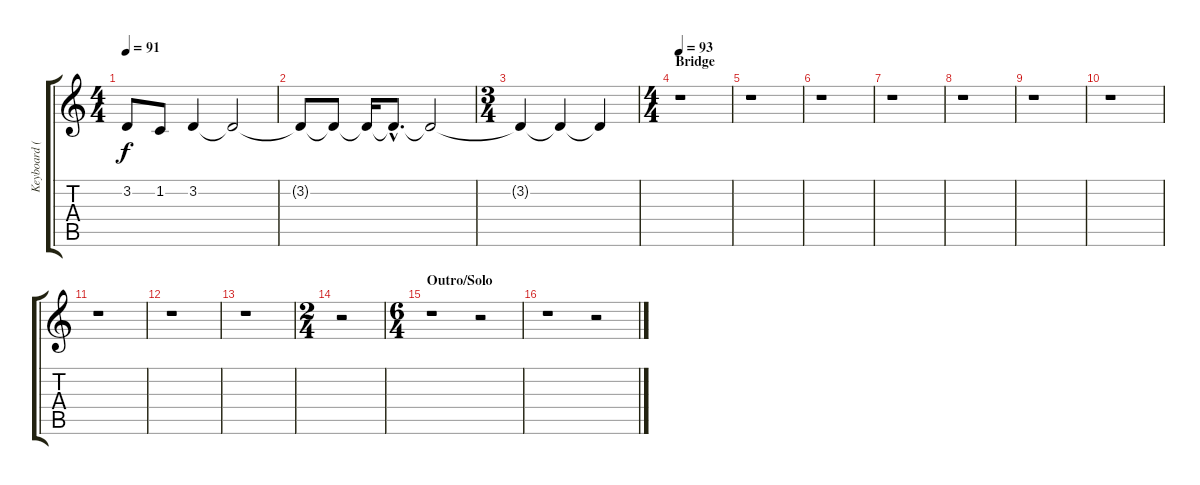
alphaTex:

\track ("Keyboard (Erdem Tarabus)" "Keyboard (") {instrument tremolostrings}
\staff {score tabs}
\tuning (E4 B3 G3 D3 A2 E2) {hide}
\ts (4 4)
\tempo 91
\clef g2
\ks c
3.2.8{dy f} 1.2.8 3.2.4 3.2{t}.2 |
3.2{t}.8 3.2{t}.8 3.2{t}.16 3.2{hac t}.8{d} 3.2{t}.2 |
\ts (3 4)
3.2{t}.4 3.2{t}.4 3.2{t}.4 |
\ts (4 4)
\section ("" "Bridge")
\tempo 93
r.1 |
r.1 |
r.1 |
r.1 |
r.1 |
r.1 |
r.1 |
r.1 |
r.1 |
r.1 |
\ts (2 4)
r.2 |
\ts (6 4)
\section ("" "Outro/Solo")
r.1 r.2 |
r.1 r.2
